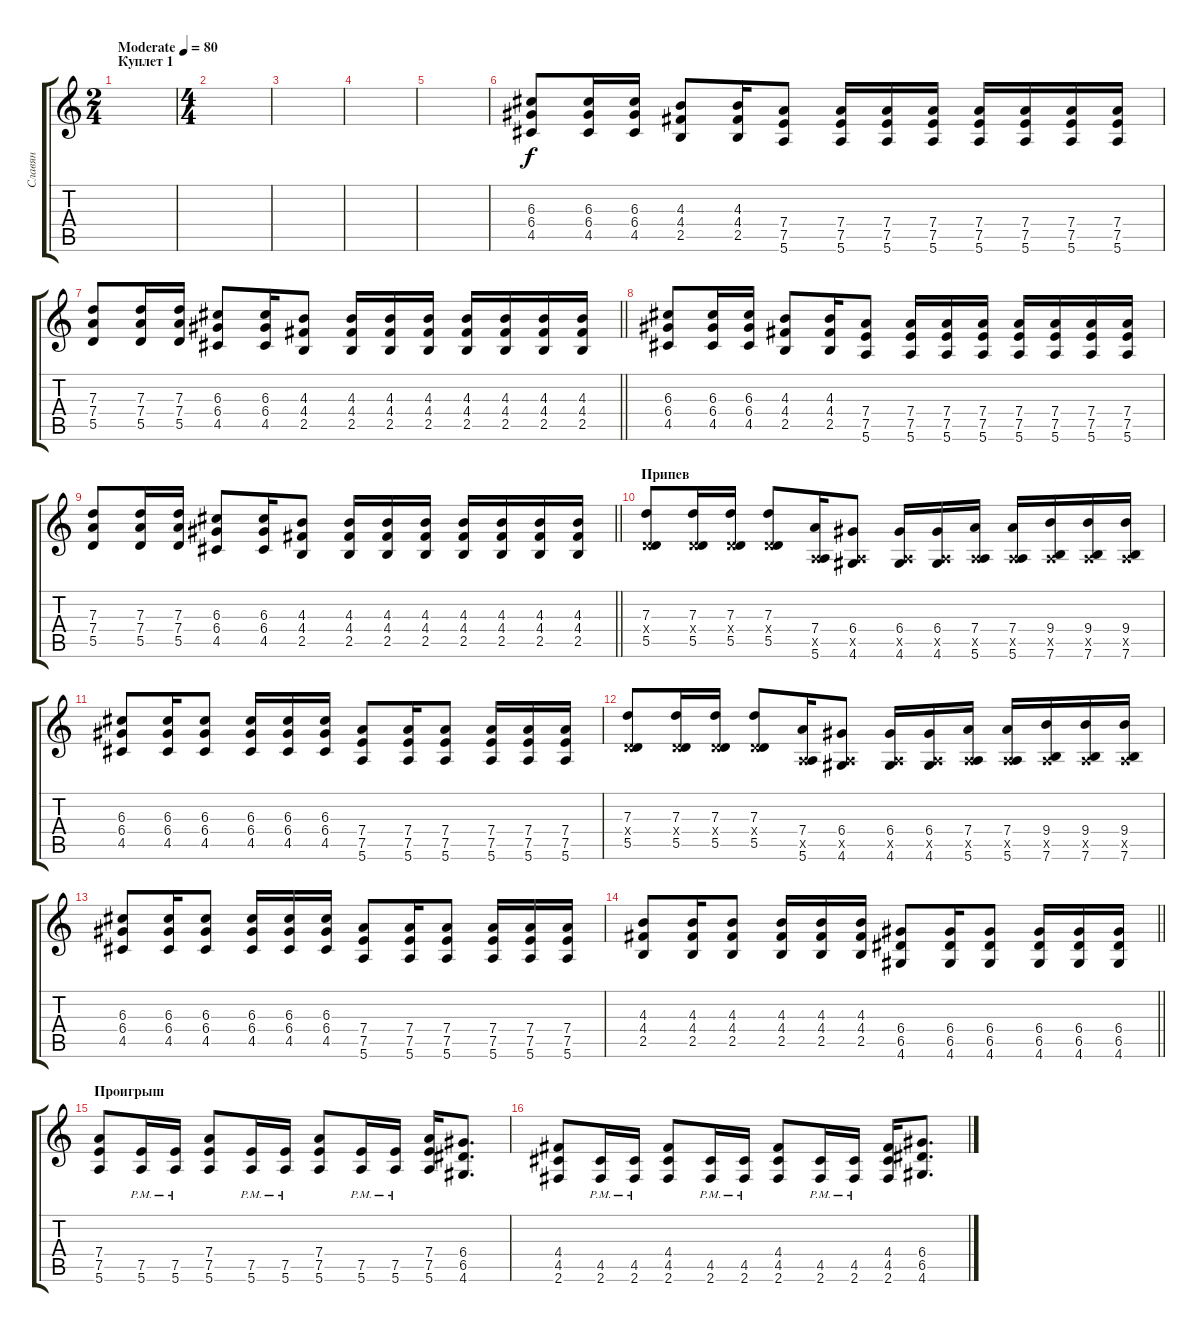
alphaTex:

\track ("Славян" "Славян") {instrument distortionguitar}
\staff {score tabs}
\tuning (E4 B3 G3 D3 A2 E2) {hide}
\ts (2 4)
\section ("" "Куплет 1")
\tempo (80 "Moderate")
\clef g2
\ks c
|
\ts (4 4)
|
|
|
|
(6.3 6.4 4.5).8 (6.3 6.4 4.5).16 (6.3 6.4 4.5).16 (4.3 4.4 2.5).8 (4.3 4.4 2.5).16 (7.4 7.5 5.6).8 (7.4 7.5 5.6).16 (7.4 7.5 5.6).16 (7.4 7.5 5.6).16 (7.4 7.5 5.6).16 (7.4 7.5 5.6).16 (7.4 7.5 5.6).16 (7.4 7.5 5.6).16 |
\barLineRight lightlight
(7.3 7.4 5.5).8 (7.3 7.4 5.5).16 (7.3 7.4 5.5).16 (6.3 6.4 4.5).8 (6.3 6.4 4.5).16 (4.3 4.4 2.5).8 (4.3 4.4 2.5).16 (4.3 4.4 2.5).16 (4.3 4.4 2.5).16 (4.3 4.4 2.5).16 (4.3 4.4 2.5).16 (4.3 4.4 2.5).16 (4.3 4.4 2.5).16 |
(6.3 6.4 4.5).8 (6.3 6.4 4.5).16 (6.3 6.4 4.5).16 (4.3 4.4 2.5).8 (4.3 4.4 2.5).16 (7.4 7.5 5.6).8 (7.4 7.5 5.6).16 (7.4 7.5 5.6).16 (7.4 7.5 5.6).16 (7.4 7.5 5.6).16 (7.4 7.5 5.6).16 (7.4 7.5 5.6).16 (7.4 7.5 5.6).16 |
\barLineRight lightlight
(7.3 7.4 5.5).8 (7.3 7.4 5.5).16 (7.3 7.4 5.5).16 (6.3 6.4 4.5).8 (6.3 6.4 4.5).16 (4.3 4.4 2.5).8 (4.3 4.4 2.5).16 (4.3 4.4 2.5).16 (4.3 4.4 2.5).16 (4.3 4.4 2.5).16 (4.3 4.4 2.5).16 (4.3 4.4 2.5).16 (4.3 4.4 2.5).16 |
\section ("" "Припев")
(7.3 0.4{x} 5.5).8 (7.3 0.4{x} 5.5).16 (7.3 0.4{x} 5.5).16 (7.3 0.4{x} 5.5).8 (7.4 0.5{x} 5.6).16 (6.4 0.5{x} 4.6).8 (6.4 0.5{x} 4.6).16 (6.4 0.5{x} 4.6).16 (7.4 0.5{x} 5.6).16 (7.4 0.5{x} 5.6).16 (9.4 0.5{x} 7.6).16 (9.4 0.5{x} 7.6).16 (9.4 0.5{x} 7.6).16 |
(6.3 6.4 4.5).8 (6.3 6.4 4.5).16 (6.3 6.4 4.5).8 (6.3 6.4 4.5).16 (6.3 6.4 4.5).16 (6.3 6.4 4.5).16 (7.4 7.5 5.6).8 (7.4 7.5 5.6).16 (7.4 7.5 5.6).8 (7.4 7.5 5.6).16 (7.4 7.5 5.6).16 (7.4 7.5 5.6).16 |
(7.3 0.4{x} 5.5).8 (7.3 0.4{x} 5.5).16 (7.3 0.4{x} 5.5).16 (7.3 0.4{x} 5.5).8 (7.4 0.5{x} 5.6).16 (6.4 0.5{x} 4.6).8 (6.4 0.5{x} 4.6).16 (6.4 0.5{x} 4.6).16 (7.4 0.5{x} 5.6).16 (7.4 0.5{x} 5.6).16 (9.4 0.5{x} 7.6).16 (9.4 0.5{x} 7.6).16 (9.4 0.5{x} 7.6).16 |
(6.3 6.4 4.5).8 (6.3 6.4 4.5).16 (6.3 6.4 4.5).8 (6.3 6.4 4.5).16 (6.3 6.4 4.5).16 (6.3 6.4 4.5).16 (7.4 7.5 5.6).8 (7.4 7.5 5.6).16 (7.4 7.5 5.6).8 (7.4 7.5 5.6).16 (7.4 7.5 5.6).16 (7.4 7.5 5.6).16 |
\barLineRight lightlight
(4.3 4.4 2.5).8 (4.3 4.4 2.5).16 (4.3 4.4 2.5).8 (4.3 4.4 2.5).16 (4.3 4.4 2.5).16 (4.3 4.4 2.5).16 (6.4 6.5 4.6).8 (6.4 6.5 4.6).16 (6.4 6.5 4.6).8 (6.4 6.5 4.6).16 (6.4 6.5 4.6).16 (6.4 6.5 4.6).16 |
\section ("" "Проигрыш")
(7.4 7.5 5.6).8 (7.5{pm} 5.6{pm}).16 (7.5{pm} 5.6{pm}).16 (7.4 7.5 5.6).8 (7.5{pm} 5.6{pm}).16 (7.5{pm} 5.6{pm}).16 (7.4 7.5 5.6).8 (7.5{pm} 5.6{pm}).16 (7.5{pm} 5.6{pm}).16 (7.4 7.5 5.6).16 (6.4 6.5 4.6).8{d} |
(4.4 4.5 2.6).8 (4.5{pm} 2.6{pm}).16 (4.5{pm} 2.6{pm}).16 (4.4 4.5 2.6).8 (4.5{pm} 2.6{pm}).16 (4.5{pm} 2.6{pm}).16 (4.4 4.5 2.6).8 (4.5{pm} 2.6{pm}).16 (4.5{pm} 2.6{pm}).16 (4.4 4.5 2.6).16 (6.4 6.5 4.6).8{d}
